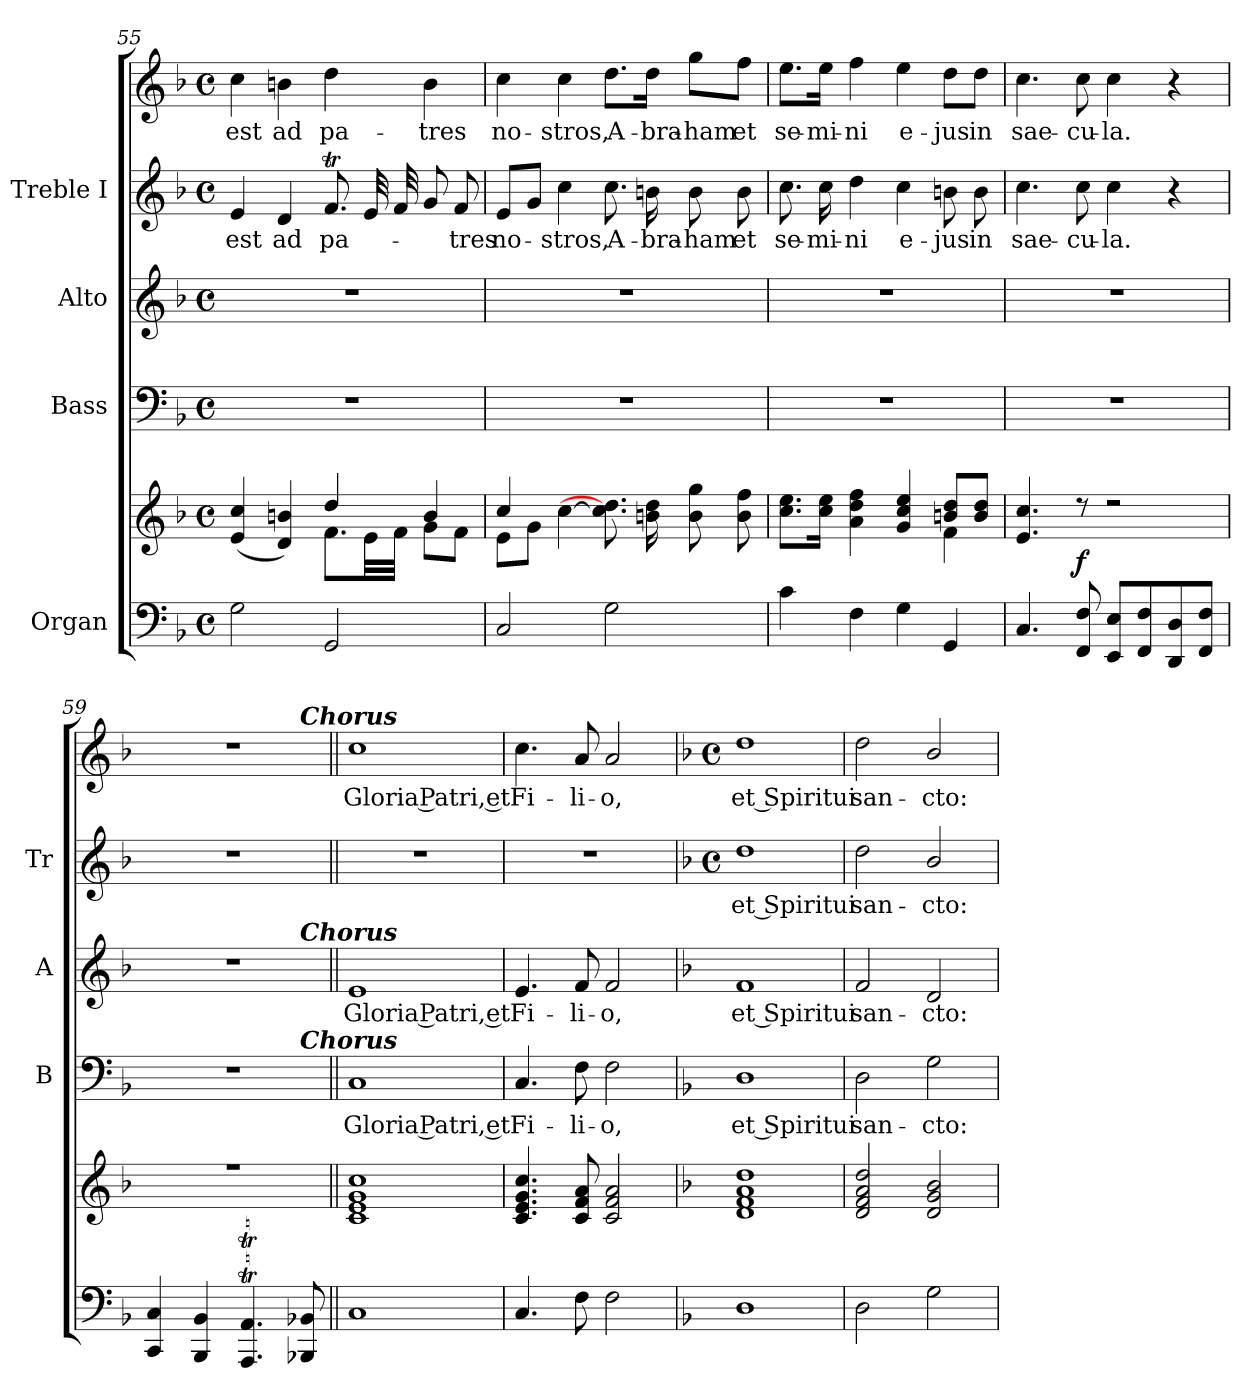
**kern	**kern	**dynam	**kern	**text	**kern	**text	**kern	**text	**kern	**text
*part4	*part4	*part4	*part3	*part3	*part2	*part2	*part1	*part1	*part1	*part1
*staff6	*staff5	*staff5/6	*staff4	*staff4	*staff3	*staff3	*staff2	*staff2	*staff1	*staff1
*I"Organ	*	*	*I"Bass	*	*I"Alto	*	*I"Treble I	*	*	*
*	*	*	*I'B	*	*I'A	*	*I'Tr	*	*	*
!!LO:LB:g=z
*clefF4	*clefG2	*	*clefF4	*	*clefG2	*	*clefG2	*	*clefG2	*
*k[b-]	*k[b-]	*	*k[b-]	*	*k[b-]	*	*k[b-]	*	*k[b-]	*
*F:	*F:	*	*F:	*	*F:	*	*F:	*	*F:	*
*M4/4	*M4/4	*	*M4/4	*	*M4/4	*	*M4/4	*	*M4/4	*
*met(c)	*met(c)	*	*met(c)	*	*met(c)	*	*met(c)	*	*met(c)	*
=55	=55	=55	=55	=55	=55	=55	=55	=55	=55	=55
*	*^	*	*	*	*	*	*	*	*	*
!	!	!	!	!	!	!	!	!	!LO:LY:b	!	!LO:LY:b
2G	(>4e/ 4cc/	2ryy	.	1r	.	1r	.	4e	est	4cc	est
!	!	!	!	!	!	!	!	!	!LO:LY:b	!	!LO:LY:b
.	4d/ 4bn/)	.	.	.	.	.	.	4d	ad	4bn	ad
!	!	!	!	!	!	!	!	!	!LO:LY:b	!	!LO:LY:b
2GG	4dd/	8.f\L	.	.	.	.	.	8.fTL	pa-	4dd	pa-
.	.	32e\LL	.	.	.	.	.	32eLL	.	.	.
.	.	32f\JJJ	.	.	.	.	.	32f	.	.	.
!	!	!	!	!	!	!	!	!	!	!	!LO:LY:b
.	4b/	8g\L	.	.	.	.	.	8gJ	.	4b	-tres
!	!	!	!	!	!	!	!	!	!LO:LY:b	!	!
.	.	8f\J	.	.	.	.	.	8f	tres	.	.
=56	=56	=56	=56	=56	=56	=56	=56	=56	=56	=56	=56
!	!	!	!	!	!	!	!	!	!LO:LY:b	!	!LO:LY:b
2C	4cc/	8e\L	.	1r	.	1r	.	8eL	no-	4cc	no-
.	.	8g\J	.	.	.	.	.	8gJ	.	.	.
!	!	!	!	!	!	!	!	!	!LO:LY:b	!	!LO:LY:b
.	[4cc\	4ryy	.	.	.	.	.	4cc	stros,	4cc	-stros,
!	!	!	!	!	!	!	!	!	!LO:LY:b	!	!LO:LY:b
2G	8.cc\] 8.dd\]L	2ryy	.	.	.	.	.	8.cc	A-	8.dd\L	A-
!	!	!	!	!	!	!	!	!	!LO:LY:b	!	!LO:LY:b
.	16bn\ 16dd\L	.	.	.	.	.	.	16bn	-bra-	16dd\Jk	-bra-
!	!	!	!	!	!	!	!	!	!LO:LY:b	!	!LO:LY:b
.	8b\ 8gg\	.	.	.	.	.	.	8b	-ham	8gg\L	-ham
!	!	!	!	!	!	!	!	!	!LO:LY:b	!	!LO:LY:b
.	8b\ 8ff\J	.	.	.	.	.	.	8b	et	8ff\J	et
=57	=57	=57	=57	=57	=57	=57	=57	=57	=57	=57	=57
!	!	!	!	!	!	!	!	!	!LO:LY:b	!	!LO:LY:b
4c	8.cc\ 8.ee\L	2ryy	.	1r	.	1r	.	8.cc	se-	8.ee\L	se-
!	!	!	!	!	!	!	!	!	!LO:LY:b	!	!LO:LY:b
.	16cc\ 16ee\J	.	.	.	.	.	.	16cc	-mi-	16ee\Jk	-mi-
!	!	!	!	!	!	!	!	!	!LO:LY:b	!	!LO:LY:b
4F	4a\ 4dd\ 4ff\	.	.	.	.	.	.	4dd	-ni	4ff	-ni
!	!	!	!	!	!	!	!	!	!LO:LY:b	!	!LO:LY:b
4G	4g/ 4cc/ 4ee/	4ryy	.	.	.	.	.	4cc	e-	4ee	e-
!	!	!	!	!	!	!	!	!	!LO:LY:b	!	!LO:LY:b
4GG	8bn/ 8dd/L	4f\	.	.	.	.	.	8bn	-jus	8dd\L	-jus
!	!	!	!	!	!	!	!	!	!LO:LY:b	!	!LO:LY:b
.	8b/ 8dd/J	.	.	.	.	.	.	8b	in	8dd\J	in
=58	=58	=58	=58	=58	=58	=58	=58	=58	=58	=58	=58
!	!	!	!	!	!	!	!	!	!LO:LY:b	!	!LO:LY:b
4.C	4.e/ 4.cc/	1ryy	.	1r	.	1r	.	4.cc	sae-	4.cc	sae-
!	!	!	!LO:DY:a=2	!	!	!	!	!	!LO:LY:b	!	!LO:LY:b
8FF 8F	8r	.	f	.	.	.	.	8cc	-cu-	8cc	-cu-
!	!	!	!	!	!	!	!	!	!LO:LY:b	!	!LO:LY:b
8EE 8EL	2r	.	.	.	.	.	.	4cc	-la.	4cc	-la.
8FF 8F	.	.	.	.	.	.	.	.	.	.	.
8DD 8D	.	.	.	.	.	.	.	4r	.	4r	.
8FF 8FJ	.	.	.	.	.	.	.	.	.	.	.
=59	=59	=59	=59	=59	=59	=59	=59	=59	=59	=59	=59
4CC 4C	1r	1ryy	.	1r	.	1r	.	1r	.	1r	.
4BBB- 4BB-	.	.	.	.	.	.	.	.	.	.	.
4.AAAT 4.AAT	.	.	.	.	.	.	.	.	.	.	.
8BBB- 8BB-	.	.	.	.	.	.	.	.	.	.	.
=60||	=60||	=60||	=60||	=60||	=60||	=60||	=60||	=60||	=60||	=60||	=60||
!	!	!	!	!	!	!	!	!	!	!LO:TX:a:Bi:cj:t=Chorus	!
!	!	!	!	!	!	!LO:TX:a:Bi:cj:t=Chorus	!	!	!	!	!
!	!	!	!	!LO:TX:a:Bi:cj:t=Chorus	!	!	!	!	!	!	!
!	!	!	!	!	!LO:LY:b	!	!LO:LY:b	!	!	!	!LO:LY:b
1C	1c/ 1e/ 1g/ 1cc/	1ryy	.	1C	Gloria Patri, et	1e	Gloria Patri, et	1r	.	1cc	Gloria Patri, et
=61	=61	=61	=61	=61	=61	=61	=61	=61	=61	=61	=61
!	!	!	!	!	!LO:LY:b	!	!LO:LY:b	!	!	!	!LO:LY:b
4.C	4.c/ 4.e/ 4.g/ 4.cc/	1ryy	.	4.C	Fi-	4.e	Fi-	1r	.	4.cc	Fi-
!	!	!	!	!	!LO:LY:b	!	!LO:LY:b	!	!	!	!LO:LY:b
8F	8c/ 8f/ 8a/	.	.	8F	-li-	8f	-li-	.	.	8a	-li-
!	!	!	!	!	!LO:LY:b	!	!LO:LY:b	!	!	!	!LO:LY:b
2F	2c/ 2f/ 2a/	.	.	2F	-o,	2f	-o,	.	.	2a	-o,
!!LO:LB:g=z
=62	=62	=62	=62	=62	=62	=62	=62	=62	=62	=62	=62
*	*	*	*	*	*	*	*	*k[b-]	*	*k[b-]	*
*	*	*	*	*	*	*	*	*F:	*	*F:	*
*	*	*	*	*	*	*	*	*M4/4	*	*M4/4	*
*	*	*	*	*	*	*	*	*met(c)	*	*met(c)	*
!	!	!	!	!	!LO:LY:b	!	!LO:LY:b	!	!LO:LY:b	!	!LO:LY:b
1D	1d/ 1f/ 1a/ 1dd/	1ryy	.	1D	et Spiritui	1f	et Spiritui	1dd	et Spiritui	1dd	et Spiritui
=63	=63	=63	=63	=63	=63	=63	=63	=63	=63	=63	=63
!	!	!	!	!	!LO:LY:b	!	!LO:LY:b	!	!LO:LY:b	!	!LO:LY:b
2D	2d/ 2f/ 2a/ 2dd/	1ryy	.	2D	san-	2f	san-	2dd	san-	2dd	san-
!	!	!	!	!	!LO:LY:b	!	!LO:LY:b	!	!LO:LY:b	!	!LO:LY:b
2G	2d/ 2g/ 2b-/	.	.	2G	-cto:	2d	-cto:	2b-/	-cto:	2b-/	-cto:
*	*v	*v	*	*	*	*	*	*	*	*	*
=	=	=	=	=	=	=	=	=	=	=
*-	*-	*-	*-	*-	*-	*-	*-	*-	*-	*-
